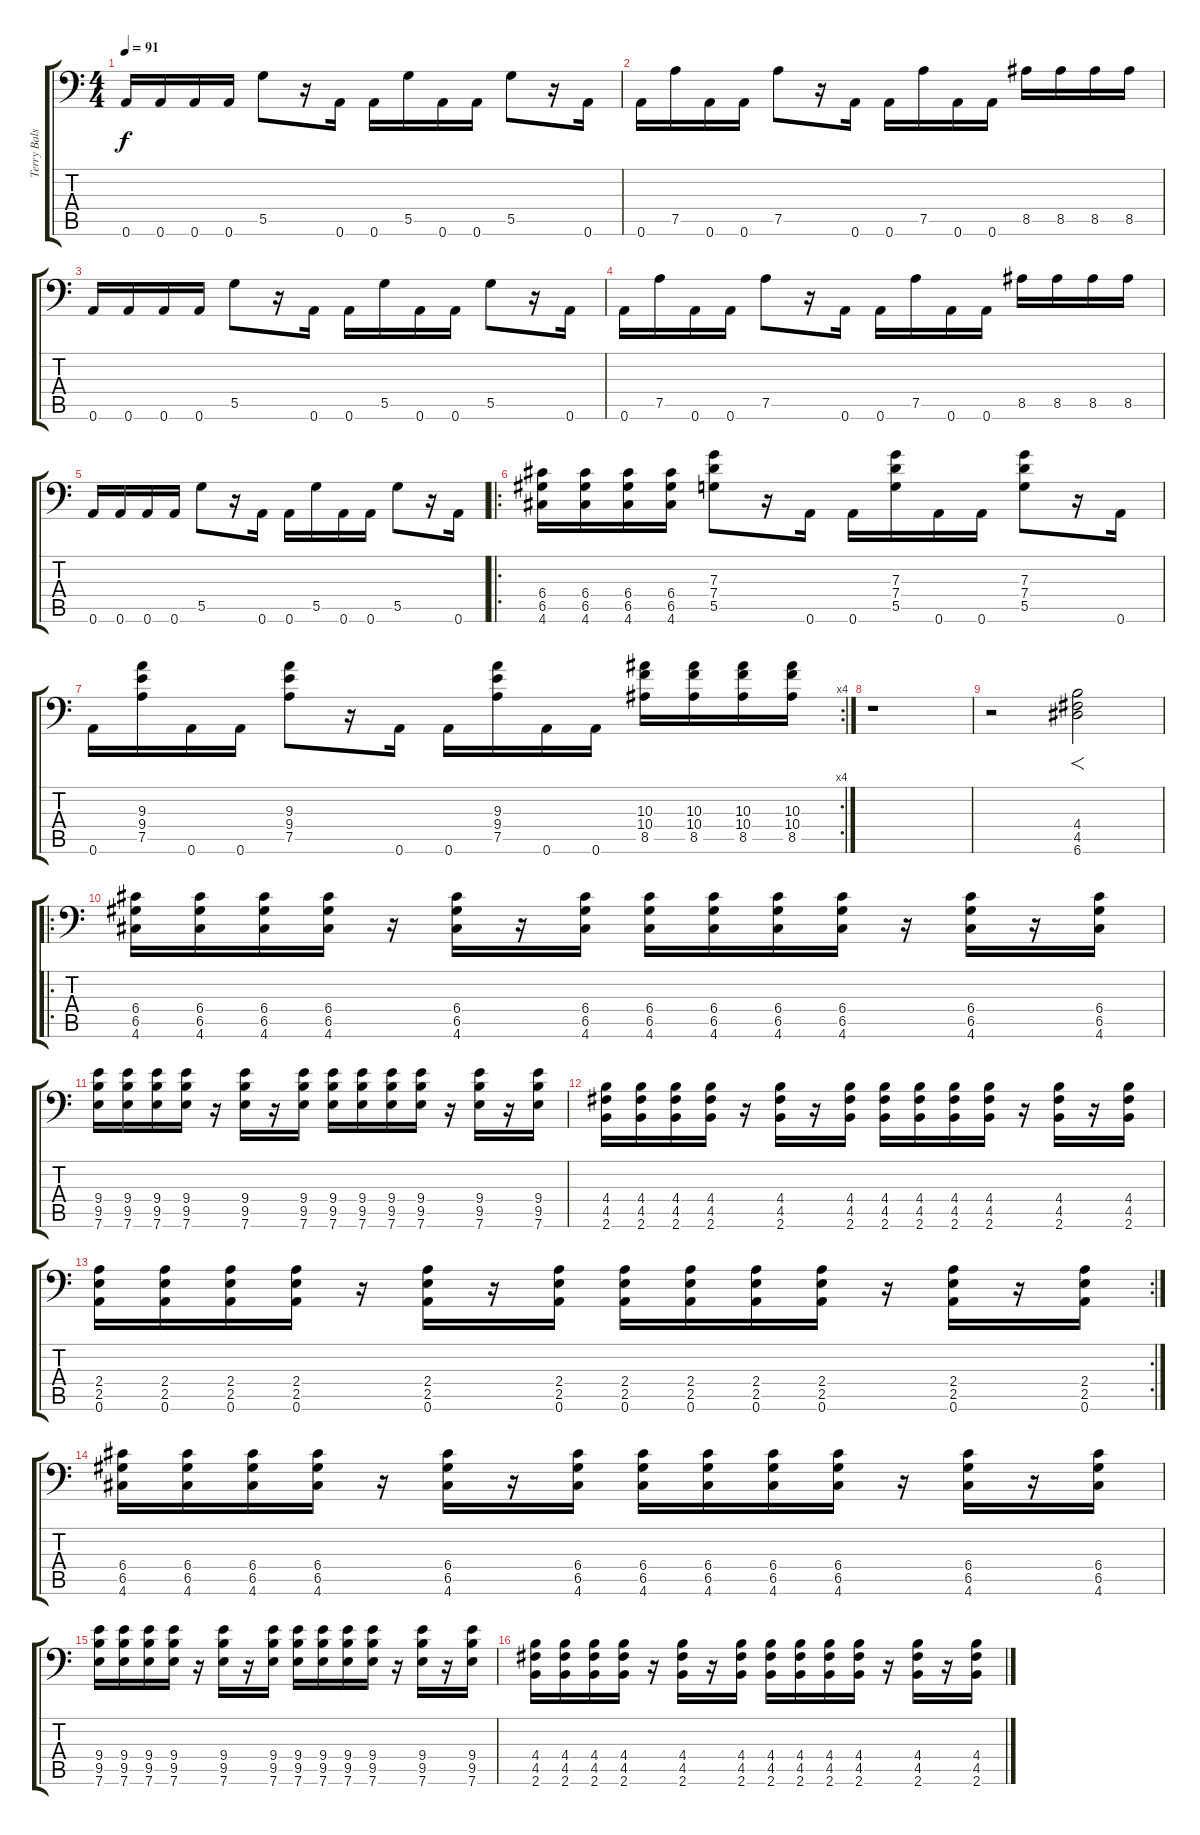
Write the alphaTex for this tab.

\track ("Terry Balsamo (Guitar II)" "Terry Bals") {instrument distortionguitar}
\staff {score tabs}
\tuning (A3 F3 C3 G2 D2 A1) {hide}
\ts (4 4)
\tempo 91
\clef f4
\ks c
0.6.16{dy f} 0.6.16 0.6.16 0.6.16 5.5.8 r.16 0.6.16 0.6.16 5.5.16 0.6.16 0.6.16 5.5.8 r.16 0.6.16 |
0.6.16 7.5.16 0.6.16 0.6.16 7.5.8 r.16 0.6.16 0.6.16 7.5.16 0.6.16 0.6.16 8.5.16 8.5.16 8.5.16 8.5.16 |
0.6.16 0.6.16 0.6.16 0.6.16 5.5.8 r.16 0.6.16 0.6.16 5.5.16 0.6.16 0.6.16 5.5.8 r.16 0.6.16 |
0.6.16 7.5.16 0.6.16 0.6.16 7.5.8 r.16 0.6.16 0.6.16 7.5.16 0.6.16 0.6.16 8.5.16 8.5.16 8.5.16 8.5.16 |
0.6.16 0.6.16 0.6.16 0.6.16 5.5.8 r.16 0.6.16 0.6.16 5.5.16 0.6.16 0.6.16 5.5.8 r.16 0.6.16 |
\ro
(6.4 6.5 4.6).16{volume 12 instrument distortionguitar} (6.4 6.5 4.6).16 (6.4 6.5 4.6).16 (6.4 6.5 4.6).16 (7.3 7.4 5.5).8 r.16 0.6.16 0.6.16 (7.3 7.4 5.5).16 0.6.16 0.6.16 (7.3 7.4 5.5).8 r.16 0.6.16 |
\rc 4
0.6.16 (9.3 9.4 7.5).16 0.6.16 0.6.16 (9.3 9.4 7.5).8 r.16 0.6.16 0.6.16 (9.3 9.4 7.5).16 0.6.16 0.6.16 (10.3 10.4 8.5).16 (10.3 10.4 8.5).16 (10.3 10.4 8.5).16 (10.3 10.4 8.5).16 |
r.1 |
r.2 (4.4 4.5 6.6).2{f} |
\ro
(6.4 6.5 4.6).16 (6.4 6.5 4.6).16 (6.4 6.5 4.6).16 (6.4 6.5 4.6).16 r.16 (6.4 6.5 4.6).16 r.16 (6.4 6.5 4.6).16 (6.4 6.5 4.6).16 (6.4 6.5 4.6).16 (6.4 6.5 4.6).16 (6.4 6.5 4.6).16 r.16 (6.4 6.5 4.6).16 r.16 (6.4 6.5 4.6).16 |
(9.4 9.5 7.6).16 (9.4 9.5 7.6).16 (9.4 9.5 7.6).16 (9.4 9.5 7.6).16 r.16 (9.4 9.5 7.6).16 r.16 (9.4 9.5 7.6).16 (9.4 9.5 7.6).16 (9.4 9.5 7.6).16 (9.4 9.5 7.6).16 (9.4 9.5 7.6).16 r.16 (9.4 9.5 7.6).16 r.16 (9.4 9.5 7.6).16 |
(4.4 4.5 2.6).16 (4.4 4.5 2.6).16 (4.4 4.5 2.6).16 (4.4 4.5 2.6).16 r.16 (4.4 4.5 2.6).16 r.16 (4.4 4.5 2.6).16 (4.4 4.5 2.6).16 (4.4 4.5 2.6).16 (4.4 4.5 2.6).16 (4.4 4.5 2.6).16 r.16 (4.4 4.5 2.6).16 r.16 (4.4 4.5 2.6).16 |
\rc 2
(2.4 2.5 0.6).16 (2.4 2.5 0.6).16 (2.4 2.5 0.6).16 (2.4 2.5 0.6).16 r.16 (2.4 2.5 0.6).16 r.16 (2.4 2.5 0.6).16 (2.4 2.5 0.6).16 (2.4 2.5 0.6).16 (2.4 2.5 0.6).16 (2.4 2.5 0.6).16 r.16 (2.4 2.5 0.6).16 r.16 (2.4 2.5 0.6).16 |
(6.4 6.5 4.6).16 (6.4 6.5 4.6).16 (6.4 6.5 4.6).16 (6.4 6.5 4.6).16 r.16 (6.4 6.5 4.6).16 r.16 (6.4 6.5 4.6).16 (6.4 6.5 4.6).16 (6.4 6.5 4.6).16 (6.4 6.5 4.6).16 (6.4 6.5 4.6).16 r.16 (6.4 6.5 4.6).16 r.16 (6.4 6.5 4.6).16 |
(9.4 9.5 7.6).16 (9.4 9.5 7.6).16 (9.4 9.5 7.6).16 (9.4 9.5 7.6).16 r.16 (9.4 9.5 7.6).16 r.16 (9.4 9.5 7.6).16 (9.4 9.5 7.6).16 (9.4 9.5 7.6).16 (9.4 9.5 7.6).16 (9.4 9.5 7.6).16 r.16 (9.4 9.5 7.6).16 r.16 (9.4 9.5 7.6).16 |
(4.4 4.5 2.6).16 (4.4 4.5 2.6).16 (4.4 4.5 2.6).16 (4.4 4.5 2.6).16 r.16 (4.4 4.5 2.6).16 r.16 (4.4 4.5 2.6).16 (4.4 4.5 2.6).16 (4.4 4.5 2.6).16 (4.4 4.5 2.6).16 (4.4 4.5 2.6).16 r.16 (4.4 4.5 2.6).16 r.16 (4.4 4.5 2.6).16
